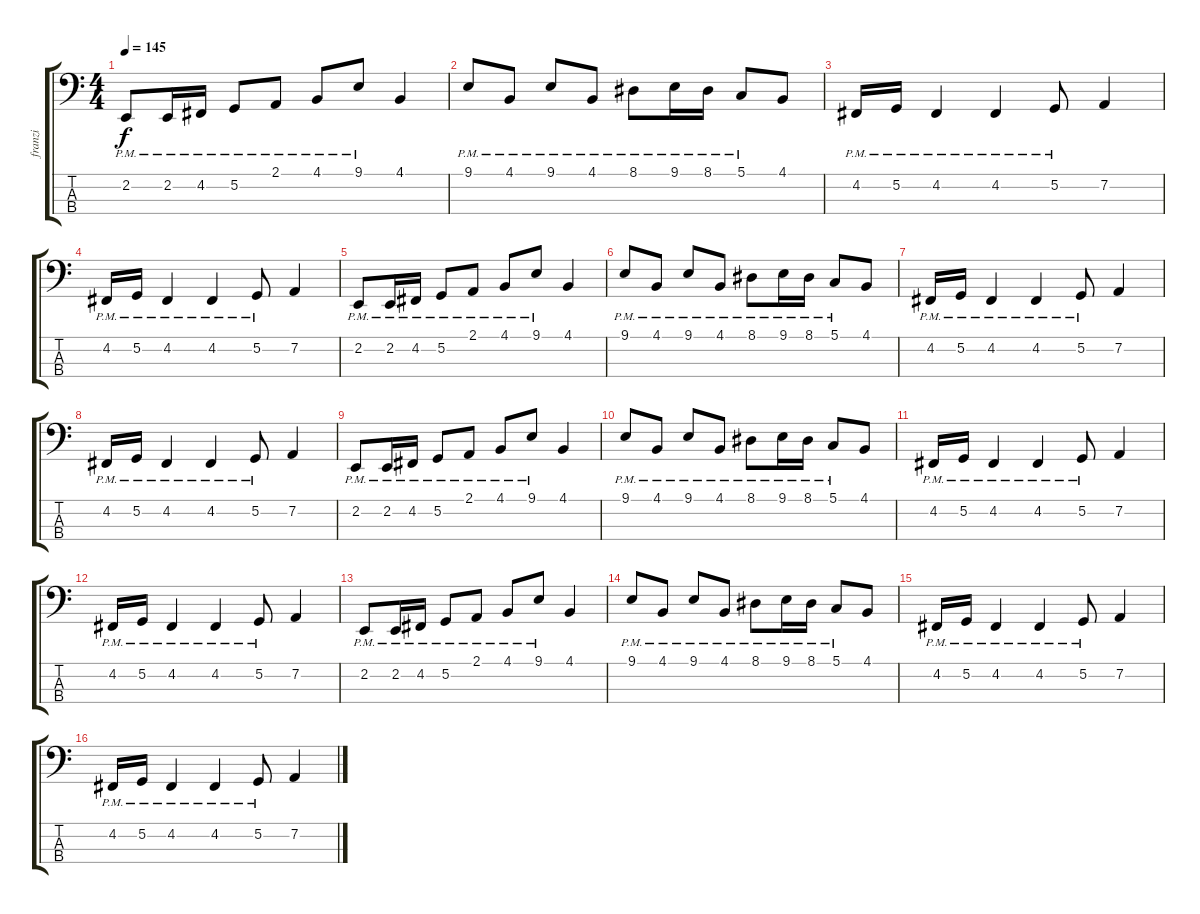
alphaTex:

\track ("franzi" "franzi") {instrument cello}
\staff {score tabs}
\tuning (G2 D2 A1 E1) {hide}
\ts (4 4)
\tempo 145
\clef f4
\ks c
2.2{pm}.8{dy f} 2.2{pm}.16 4.2{pm}.16 5.2{pm}.8 2.1{pm}.8 4.1{pm}.8 9.1{pm}.8 4.1.4 |
9.1{pm}.8 4.1{pm}.8 9.1{pm}.8 4.1{pm}.8 8.1{pm}.8 9.1{pm}.16 8.1{pm}.16 5.1{pm}.8 4.1.8 |
4.2{pm}.16 5.2{pm}.16 4.2{pm}.4 4.2{pm}.4 5.2{pm}.8 7.2.4 |
4.2{pm}.16 5.2{pm}.16 4.2{pm}.4 4.2{pm}.4 5.2{pm}.8 7.2.4 |
2.2{pm}.8 2.2{pm}.16 4.2{pm}.16 5.2{pm}.8 2.1{pm}.8 4.1{pm}.8 9.1{pm}.8 4.1.4 |
9.1{pm}.8 4.1{pm}.8 9.1{pm}.8 4.1{pm}.8 8.1{pm}.8 9.1{pm}.16 8.1{pm}.16 5.1{pm}.8 4.1.8 |
4.2{pm}.16 5.2{pm}.16 4.2{pm}.4 4.2{pm}.4 5.2{pm}.8 7.2.4 |
4.2{pm}.16 5.2{pm}.16 4.2{pm}.4 4.2{pm}.4 5.2{pm}.8 7.2.4 |
2.2{pm}.8 2.2{pm}.16 4.2{pm}.16 5.2{pm}.8 2.1{pm}.8 4.1{pm}.8 9.1{pm}.8 4.1.4 |
9.1{pm}.8 4.1{pm}.8 9.1{pm}.8 4.1{pm}.8 8.1{pm}.8 9.1{pm}.16 8.1{pm}.16 5.1{pm}.8 4.1.8 |
4.2{pm}.16 5.2{pm}.16 4.2{pm}.4 4.2{pm}.4 5.2{pm}.8 7.2.4 |
4.2{pm}.16 5.2{pm}.16 4.2{pm}.4 4.2{pm}.4 5.2{pm}.8 7.2.4 |
2.2{pm}.8 2.2{pm}.16 4.2{pm}.16 5.2{pm}.8 2.1{pm}.8 4.1{pm}.8 9.1{pm}.8 4.1.4 |
9.1{pm}.8 4.1{pm}.8 9.1{pm}.8 4.1{pm}.8 8.1{pm}.8 9.1{pm}.16 8.1{pm}.16 5.1{pm}.8 4.1.8 |
4.2{pm}.16 5.2{pm}.16 4.2{pm}.4 4.2{pm}.4 5.2{pm}.8 7.2.4 |
4.2{pm}.16 5.2{pm}.16 4.2{pm}.4 4.2{pm}.4 5.2{pm}.8 7.2.4
